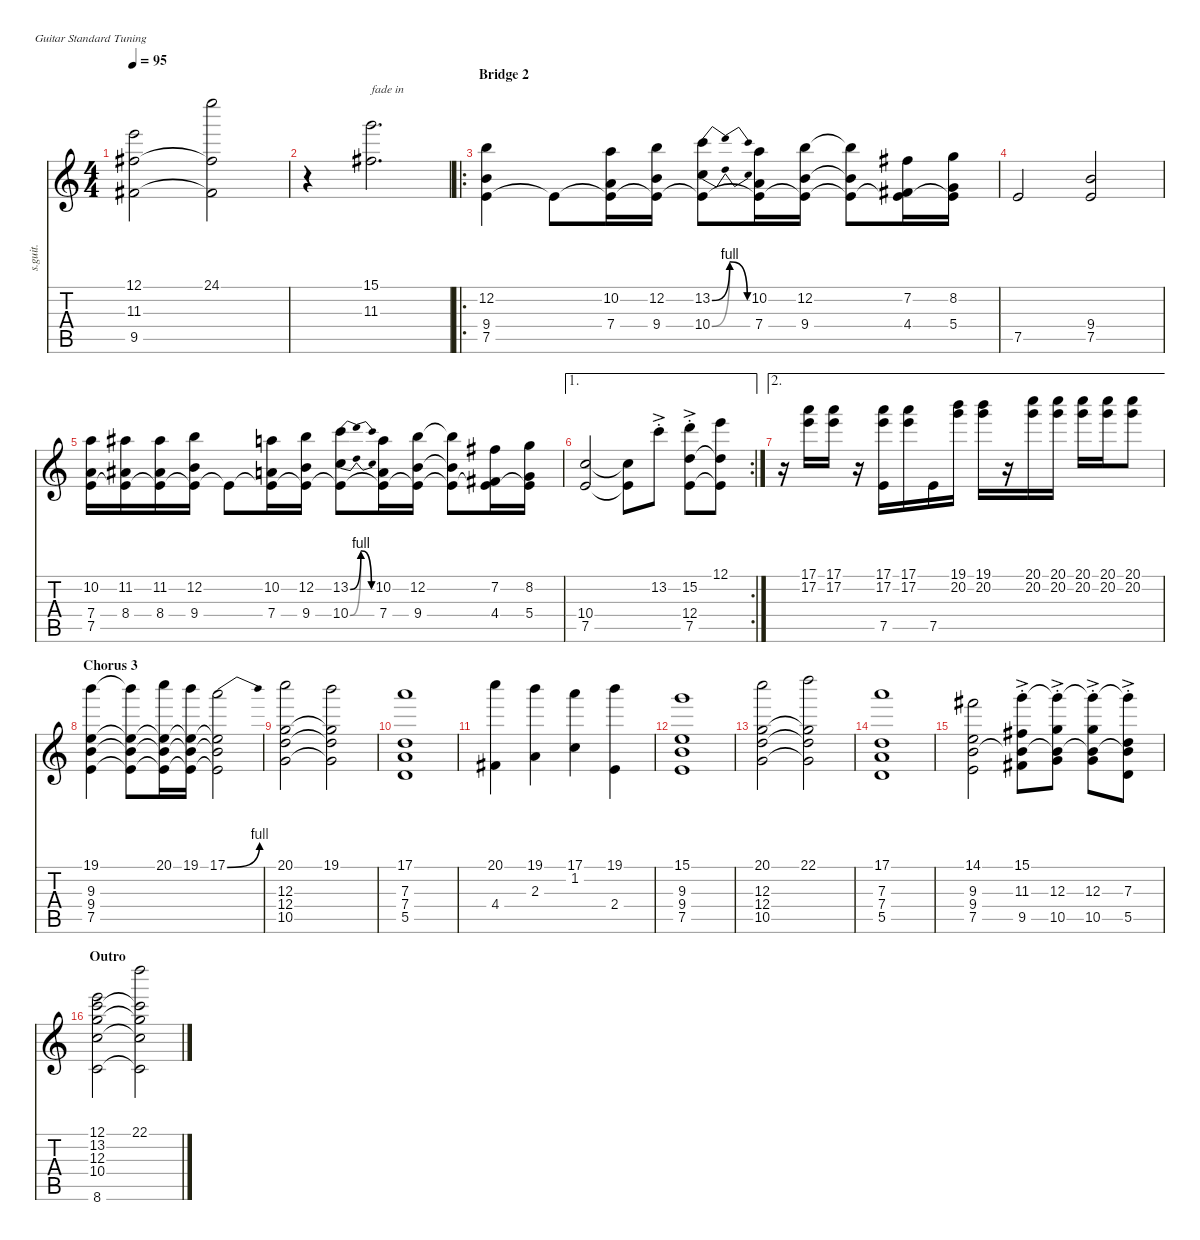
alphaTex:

\defaultSystemsLayout 4
\hideDynamics
\bracketExtendMode nobrackets
\track ("David Hodges (Keyboards)" "s.guit.") {instrument stringensemble1}
\staff {score tabs}
\tuning (E4 B3 G3 D3 A2 E2)
\displaytranspose 12
\ts (4 4)
\tempo 95
\clef g2
\ks c
(12.1 11.3{acc #} 9.5{acc #}).2{lyrics (0 "") lyrics (1 "") lyrics (2 "") lyrics (3 "") lyrics (4 "") dy f} (24.1 11.3{t acc #} 9.5{t acc #}).2{lyrics (0 "") lyrics (1 "") lyrics (2 "") lyrics (3 "") lyrics (4 "")} |
r.4 (15.1 11.3{acc #}).2{d txt "fade in" lyrics (0 "") lyrics (1 "") lyrics (2 "") lyrics (3 "") lyrics (4 "")} |
\ro
\section ("" "Bridge 2")
(12.2 9.4 7.5).4{lyrics (0 "") lyrics (1 "") lyrics (2 "") lyrics (3 "") lyrics (4 "")} 7.5{t}.8{lyrics (0 "") lyrics (1 "") lyrics (2 "") lyrics (3 "") lyrics (4 "")} (10.2 7.4 7.5{t}).16{lyrics (0 "") lyrics (1 "") lyrics (2 "") lyrics (3 "") lyrics (4 "")} (12.2 9.4 7.5{t}).16{lyrics (0 "") lyrics (1 "") lyrics (2 "") lyrics (3 "") lyrics (4 "")} (13.2{be (bendrelease 0 0 15 4 30 4 45 0)} 10.4{be (bendrelease 0 0 15 4 30 4 45 0)} 7.5{t}).8{lyrics (0 "") lyrics (1 "") lyrics (2 "") lyrics (3 "") lyrics (4 "")} (10.2 7.4 7.5{t}).16{lyrics (0 "") lyrics (1 "") lyrics (2 "") lyrics (3 "") lyrics (4 "")} (12.2 9.4 7.5{t}).16{lyrics (0 "") lyrics (1 "") lyrics (2 "") lyrics (3 "") lyrics (4 "")} (12.2{t} 9.4{t} 7.5{t}).8{lyrics (0 "") lyrics (1 "") lyrics (2 "") lyrics (3 "") lyrics (4 "")} (7.2{acc #} 4.4{acc #} 7.5{t}).16{lyrics (0 "") lyrics (1 "") lyrics (2 "") lyrics (3 "") lyrics (4 "")} (8.2 5.4 7.5{t}).16{lyrics (0 "") lyrics (1 "") lyrics (2 "") lyrics (3 "") lyrics (4 "")} |
7.5.2{lyrics (0 "") lyrics (1 "") lyrics (2 "") lyrics (3 "") lyrics (4 "")} (9.4 7.5).2{lyrics (0 "") lyrics (1 "") lyrics (2 "") lyrics (3 "") lyrics (4 "")} |
(10.2 7.4 7.5).16{lyrics (0 "") lyrics (1 "") lyrics (2 "") lyrics (3 "") lyrics (4 "")} (11.2{acc #} 8.4{acc #} 7.5{t}).16{lyrics (0 "") lyrics (1 "") lyrics (2 "") lyrics (3 "") lyrics (4 "")} (11.2{acc #} 8.4{acc #} 7.5{t}).16{lyrics (0 "") lyrics (1 "") lyrics (2 "") lyrics (3 "") lyrics (4 "")} (12.2 9.4 7.5{t}).16{lyrics (0 "") lyrics (1 "") lyrics (2 "") lyrics (3 "") lyrics (4 "")} 7.5{t}.8{lyrics (0 "") lyrics (1 "") lyrics (2 "") lyrics (3 "") lyrics (4 "")} (10.2 7.4 7.5{t}).16{lyrics (0 "") lyrics (1 "") lyrics (2 "") lyrics (3 "") lyrics (4 "")} (12.2 9.4 7.5{t}).16{lyrics (0 "") lyrics (1 "") lyrics (2 "") lyrics (3 "") lyrics (4 "")} (13.2{be (bendrelease 0 0 15 4 30 4 45 0)} 10.4{be (bendrelease 0 0 15 4 30 4 45 0)} 7.5{t}).8{lyrics (0 "") lyrics (1 "") lyrics (2 "") lyrics (3 "") lyrics (4 "")} (10.2 7.4 7.5{t}).16{lyrics (0 "") lyrics (1 "") lyrics (2 "") lyrics (3 "") lyrics (4 "")} (12.2 9.4 7.5{t}).16{lyrics (0 "") lyrics (1 "") lyrics (2 "") lyrics (3 "") lyrics (4 "")} (12.2{t} 9.4{t} 7.5{t}).8{lyrics (0 "") lyrics (1 "") lyrics (2 "") lyrics (3 "") lyrics (4 "")} (7.2{acc #} 4.4{acc #} 7.5{t}).16{lyrics (0 "") lyrics (1 "") lyrics (2 "") lyrics (3 "") lyrics (4 "")} (8.2 5.4 7.5{t}).16{lyrics (0 "") lyrics (1 "") lyrics (2 "") lyrics (3 "") lyrics (4 "")} |
\ae 1
\rc 2
(10.4 7.5).2{lyrics (0 "") lyrics (1 "") lyrics (2 "") lyrics (3 "") lyrics (4 "")} (10.4{t} 7.5{t}).8{lyrics (0 "") lyrics (1 "") lyrics (2 "") lyrics (3 "") lyrics (4 "")} 13.2{ac st}.8{lyrics (0 "") lyrics (1 "") lyrics (2 "") lyrics (3 "") lyrics (4 "") dy mf} (15.2{ac st} 12.4 7.5).8{lyrics (0 "") lyrics (1 "") lyrics (2 "") lyrics (3 "") lyrics (4 "") dy f} (12.1 12.4{t} 7.5{t}).8{lyrics (0 "") lyrics (1 "") lyrics (2 "") lyrics (3 "") lyrics (4 "")} |
\ae 2
r.16 (17.1 17.2).16{lyrics (0 "") lyrics (1 "") lyrics (2 "") lyrics (3 "") lyrics (4 "")} (17.1 17.2).16{lyrics (0 "") lyrics (1 "") lyrics (2 "") lyrics (3 "") lyrics (4 "")} r.16 (17.1 17.2 7.5).16{lyrics (0 "") lyrics (1 "") lyrics (2 "") lyrics (3 "") lyrics (4 "")} (17.1 17.2).16{lyrics (0 "") lyrics (1 "") lyrics (2 "") lyrics (3 "") lyrics (4 "")} 7.5.16{lyrics (0 "") lyrics (1 "") lyrics (2 "") lyrics (3 "") lyrics (4 "")} (19.1 20.2).16{lyrics (0 "") lyrics (1 "") lyrics (2 "") lyrics (3 "") lyrics (4 "")} (19.1 20.2).16{lyrics (0 "") lyrics (1 "") lyrics (2 "") lyrics (3 "") lyrics (4 "")} r.16 (20.1 20.2).16{lyrics (0 "") lyrics (1 "") lyrics (2 "") lyrics (3 "") lyrics (4 "")} (20.1 20.2).16{lyrics (0 "") lyrics (1 "") lyrics (2 "") lyrics (3 "") lyrics (4 "")} (20.1 20.2).16{lyrics (0 "") lyrics (1 "") lyrics (2 "") lyrics (3 "") lyrics (4 "")} (20.1 20.2).16{lyrics (0 "") lyrics (1 "") lyrics (2 "") lyrics (3 "") lyrics (4 "")} (20.1 20.2).8{lyrics (0 "") lyrics (1 "") lyrics (2 "") lyrics (3 "") lyrics (4 "")} |
\section ("" "Chorus 3")
(19.1 9.3 9.4 7.5).4{lyrics (0 "") lyrics (1 "") lyrics (2 "") lyrics (3 "") lyrics (4 "")} (19.1{t} 9.3{t} 9.4{t} 7.5{t}).8{lyrics (0 "") lyrics (1 "") lyrics (2 "") lyrics (3 "") lyrics (4 "")} (20.1 9.3{t} 9.4{t} 7.5{t}).16{lyrics (0 "") lyrics (1 "") lyrics (2 "") lyrics (3 "") lyrics (4 "")} (19.1 9.3{t} 9.4{t} 7.5{t}).16{lyrics (0 "") lyrics (1 "") lyrics (2 "") lyrics (3 "") lyrics (4 "")} (17.1{be (bend 0 0 15 4)} 9.3{t} 9.4{t} 7.5{t}).2{lyrics (0 "") lyrics (1 "") lyrics (2 "") lyrics (3 "") lyrics (4 "")} |
(20.1 12.3 12.4 10.5).2{lyrics (0 "") lyrics (1 "") lyrics (2 "") lyrics (3 "") lyrics (4 "")} (19.1 12.3{t} 12.4{t} 10.5{t}).2{lyrics (0 "") lyrics (1 "") lyrics (2 "") lyrics (3 "") lyrics (4 "")} |
(17.1 7.3 7.4 5.5).1{lyrics (0 "") lyrics (1 "") lyrics (2 "") lyrics (3 "") lyrics (4 "")} |
(20.1 4.4{acc #}).4{lyrics (0 "") lyrics (1 "") lyrics (2 "") lyrics (3 "") lyrics (4 "")} (19.1 2.3).4{lyrics (0 "") lyrics (1 "") lyrics (2 "") lyrics (3 "") lyrics (4 "")} (17.1 1.2).4{lyrics (0 "") lyrics (1 "") lyrics (2 "") lyrics (3 "") lyrics (4 "")} (19.1 2.4).4{lyrics (0 "") lyrics (1 "") lyrics (2 "") lyrics (3 "") lyrics (4 "")} |
(15.1 9.3 9.4 7.5).1{lyrics (0 "") lyrics (1 "") lyrics (2 "") lyrics (3 "") lyrics (4 "")} |
(20.1 12.3 12.4 10.5).2{lyrics (0 "") lyrics (1 "") lyrics (2 "") lyrics (3 "") lyrics (4 "")} (22.1 12.3{t} 12.4{t} 10.5{t}).2{lyrics (0 "") lyrics (1 "") lyrics (2 "") lyrics (3 "") lyrics (4 "")} |
(17.1 7.3 7.4 5.5).1{lyrics (0 "") lyrics (1 "") lyrics (2 "") lyrics (3 "") lyrics (4 "")} |
(14.1{acc #} 9.3 9.4 7.5).2{lyrics (0 "") lyrics (1 "") lyrics (2 "") lyrics (3 "") lyrics (4 "")} (15.1 11.3{ac st acc #} 9.4{t} 9.5{ac st acc #}).8{lyrics (0 "") lyrics (1 "") lyrics (2 "") lyrics (3 "") lyrics (4 "")} (15.1{t} 12.3{ac st} 9.4{t} 10.5{ac st}).8{lyrics (0 "") lyrics (1 "") lyrics (2 "") lyrics (3 "") lyrics (4 "")} (15.1{t} 12.3{ac st} 9.4{t} 10.5{ac st}).8{lyrics (0 "") lyrics (1 "") lyrics (2 "") lyrics (3 "") lyrics (4 "")} (15.1{t} 7.3{ac st} 9.4{t} 5.5{ac st}).8{lyrics (0 "") lyrics (1 "") lyrics (2 "") lyrics (3 "") lyrics (4 "")} |
\section ("" "Outro")
(12.1 13.2 12.3 10.4 8.6).2{lyrics (0 "") lyrics (1 "") lyrics (2 "") lyrics (3 "") lyrics (4 "")} (22.1 13.2{t} 12.3{t} 10.4{t} 8.6{t}).2{lyrics (0 "") lyrics (1 "") lyrics (2 "") lyrics (3 "") lyrics (4 "")}
